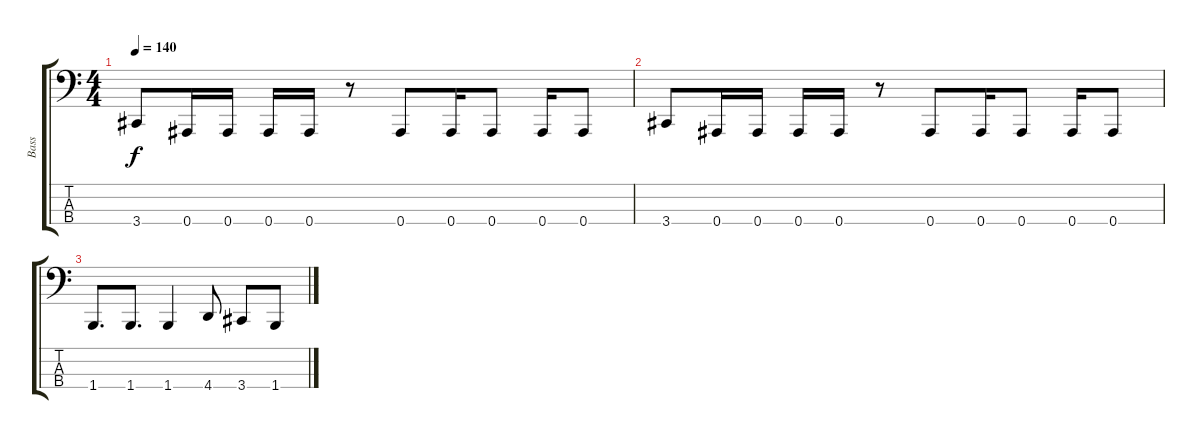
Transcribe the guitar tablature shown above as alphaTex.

\track ("Bass" "Bass") {instrument electricbasspick}
\staff {score tabs}
\tuning (Eb2 Bb1 F1 Bb0) {hide}
\ts (4 4)
\tempo 140
\clef f4
\ks c
3.4.8{dy f} 0.4.16 0.4.16 0.4.16 0.4.16 r.8 0.4.8 0.4.16 0.4.8 0.4.16 0.4.8 |
3.4.8 0.4.16 0.4.16 0.4.16 0.4.16 r.8 0.4.8 0.4.16 0.4.8 0.4.16 0.4.8 |
1.4.8{d} 1.4.8{d} 1.4.4 4.4.8 3.4.8 1.4.8
